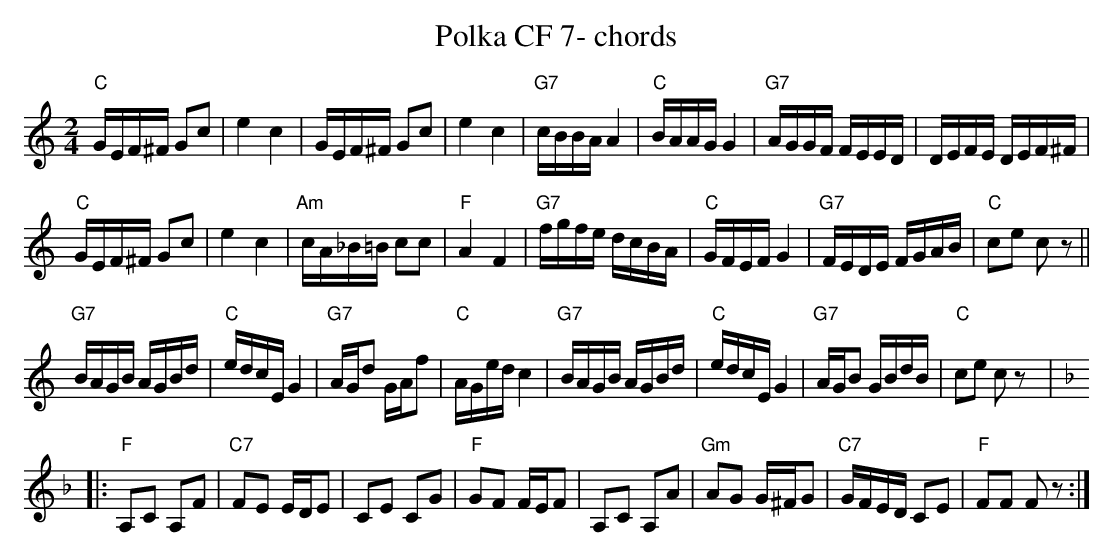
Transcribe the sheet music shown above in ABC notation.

X:1
T:Polka CF 7- chords
M:2/4
L:1/16
K:Cmaj%%MIDI gchordon
"C"GEF^F G2c2 | e4c4 | GEF^F G2c2 | e4c4 | "G7"cBBA A4 | "C"BAAG G4 | "G7"AGGF FEED | DEFE DEF^F |
"C"GEF^F G2c2 | e4c4 | "Am"cA_B=B c2c2 | "F"A4F4 | "G7"fgfe dcBA | "C"GFEF G4 | "G7"FEDE FGAB | "C"c2e2 c2z2 ||
"G7"BAGB AGBd | "C"edcE G4 | "G7"AGd2 GAf2 | "C"AGed c4 | "G7"BAGB AGBd | "C"edcE G4 | "G7"AGB2 GBdB | "C"c2e2 c2z2 |: [K:Fmaj] [L:1/8]
"F"A,C A,F | "C7"FE E/2D/2E | CE CG | "F"GF F/2E/2F | A,C A,A | "Gm"AG G/2^F/2G | "C7"G/2F/2E/2D/2 CE | "F"FF Fz :|
